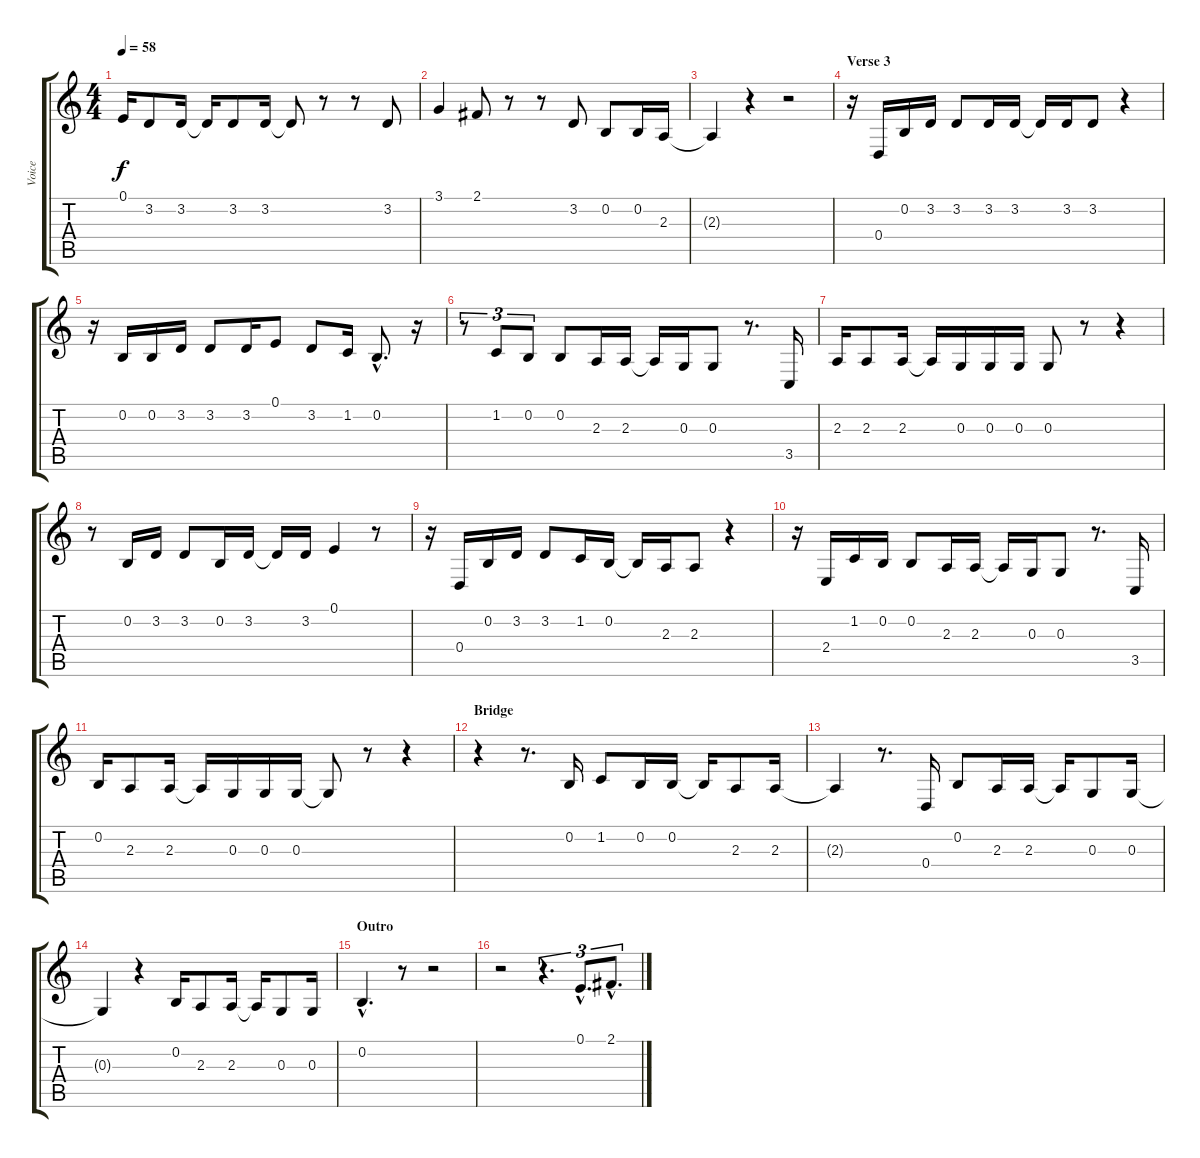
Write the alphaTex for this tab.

\track ("Voice" "Voice") {instrument bassoon}
\staff {score tabs}
\tuning (E4 B3 G3 D3 A2 E2) {hide}
\ts (4 4)
\tempo 58
\clef g2
\ks c
0.1{t}.16{dy f} 3.2.8 3.2.16 3.2{t}.16 3.2.8 3.2.16 3.2{t}.8 r.8 r.8 3.2.8 |
3.1.4 2.1.8 r.8 r.8 3.2.8 0.2.8 0.2.16 2.3.16 |
2.3{t}.4 r.4 r.2 |
\section ("" "Verse 3")
r.16 0.4.16 0.2.16 3.2.16 3.2.8 3.2.16 3.2.16 3.2{t}.16 3.2.16 3.2.8 r.4 |
r.16 0.2.16 0.2.16 3.2.16 3.2.8 3.2.16 0.1.8 3.2.8 1.2.16 0.2{hac}.8{d} r.16 |
r.8{tu (3 2)} 1.2.8{tu (3 2)} 0.2.8{tu (3 2)} 0.2.8 2.3.16 2.3.16 2.3{t}.16 0.3.16 0.3.8 r.8{d} 3.5.16 |
2.3.16 2.3.8 2.3.16 2.3{t}.16 0.3.16 0.3.16 0.3.16 0.3.8 r.8 r.4 |
r.8 0.2.16 3.2.16 3.2.8 0.2.16 3.2.16 3.2{t}.16 3.2.16 0.1.4 r.8 |
r.16 0.4.16 0.2.16 3.2.16 3.2.8 1.2.16 0.2.16 0.2{t}.16 2.3.16 2.3.8 r.4 |
r.16 2.4.16 1.2.16 0.2.16 0.2.8 2.3.16 2.3.16 2.3{t}.16 0.3.16 0.3.8 r.8{d} 3.5.16 |
0.2.16 2.3.8 2.3.16 2.3{t}.16 0.3.16 0.3.16 0.3.16 0.3{t}.8 r.8 r.4 |
\section ("" "Bridge")
r.4 r.8{d} 0.2.16 1.2.8 0.2.16 0.2.16 0.2{t}.16 2.3.8 2.3.16 |
2.3{t}.4 r.8{d} 0.4.16 0.2.8 2.3.16 2.3.16 2.3{t}.16 0.3.8 0.3.16 |
0.3{t}.4 r.4 0.2.16 2.3.8 2.3.16 2.3{t}.16 0.3.8 0.3.16 |
\section ("" "Outro")
0.2{hac}.4{d} r.8 r.2 |
r.2 r.4{d tu (3 2)} 0.1{hac}.8{d tu (3 2)} 2.1{hac}.8{d tu (3 2)}
